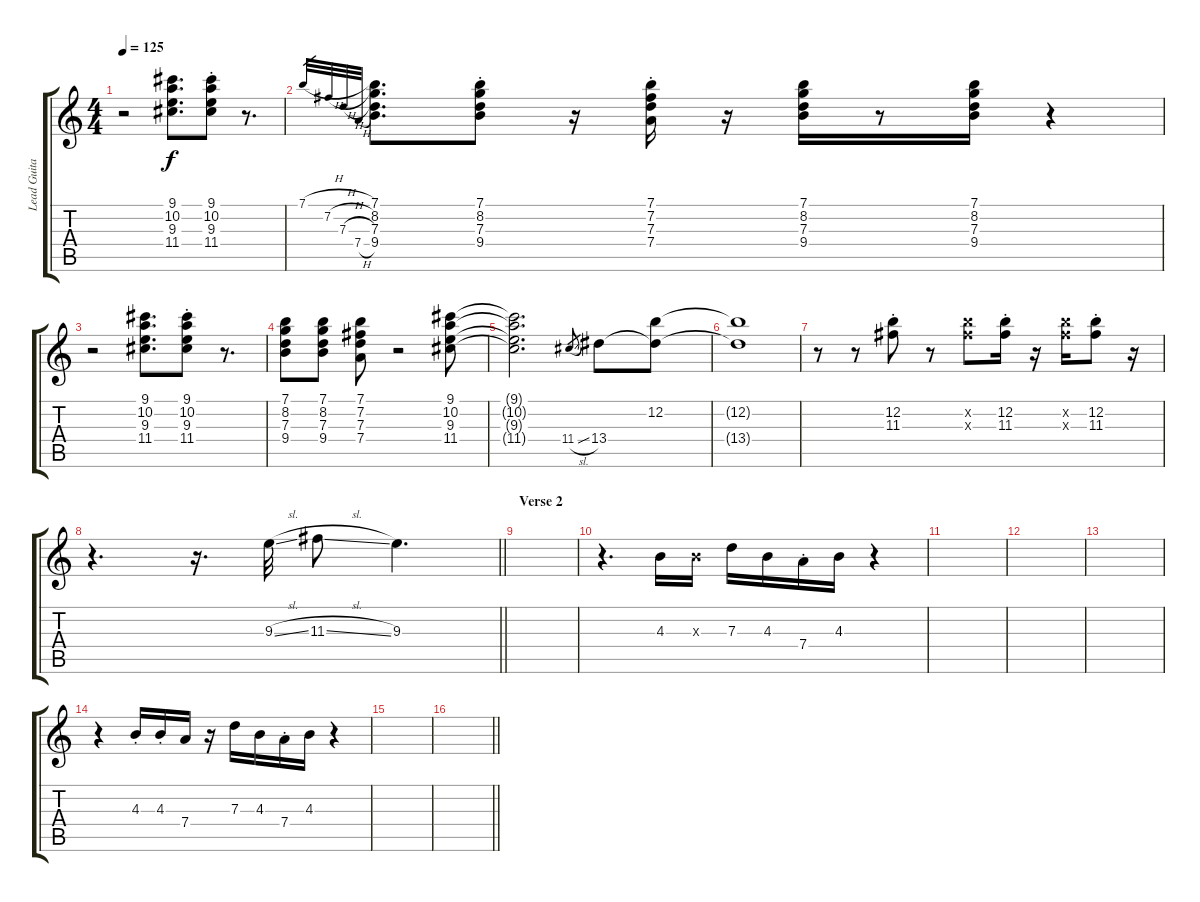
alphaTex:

\track ("Lead Guitar" "Lead Guita") {instrument electricguitarclean}
\staff {score tabs}
\tuning (E4 B3 G3 D3 A2 E2) {hide}
\ts (4 4)
\tempo 125
\clef g2
\ks c
r.2{dy f} (9.1 10.2 9.3 11.4).8{d} (9.1{st} 10.2{st} 9.3{st} 11.4{st}).8 r.8{d} |
7.1{h}.32{gr} 7.2{h}.32{gr} 7.3{h}.32{gr} 7.4{h}.32{gr} (7.1 8.2 7.3 9.4).8{d} (7.1{st} 8.2{st} 7.3{st} 9.4{st}).8 r.16 (7.1{st} 7.2 7.3 7.4).16 r.16 (7.1 8.2 7.3 9.4).16 r.8 (7.1 8.2 7.3 9.4).16 r.4 |
r.2 (9.1 10.2 9.3 11.4).8{d} (9.1{st} 10.2{st} 9.3{st} 11.4{st}).8 r.8{d} |
(7.1 8.2 7.3 9.4).8 (7.1 8.2 7.3 9.4).8 (7.1 7.2 7.3 7.4).8 r.2 (9.1 10.2 9.3 11.4).8 |
(9.1{t} 10.2{t} 9.3{t} 11.4{t}).2{d} 11.4{sl}.8{gr} 13.4.8 (12.2 13.4{t}).8 |
(12.2{t} 13.4{t}).1 |
r.8 r.8 (12.2{st} 11.3{st}).8 r.8 (12.2{x} 11.3{x}).8 (12.2{st} 11.3{st}).16 r.16 (12.2{x} 11.3{x}).16 (12.2{st} 11.3{st}).8 r.16 |
\barLineRight lightlight
r.4{d} r.16{d} 9.3{sl}.32 11.3{sl}.8 9.3.4{d} |
\section ("" "Verse 2")
|
r.4{d} 4.3.16 4.3{x}.16 7.3.16 4.3.16 7.4{st}.16 4.3.16 r.4 |
|
|
|
r.4 4.3{st}.16 4.3{st}.16 7.4.16 r.16 7.3.16 4.3.16 7.4{st}.16 4.3.16 r.4 |
|
\barLineRight lightlight
